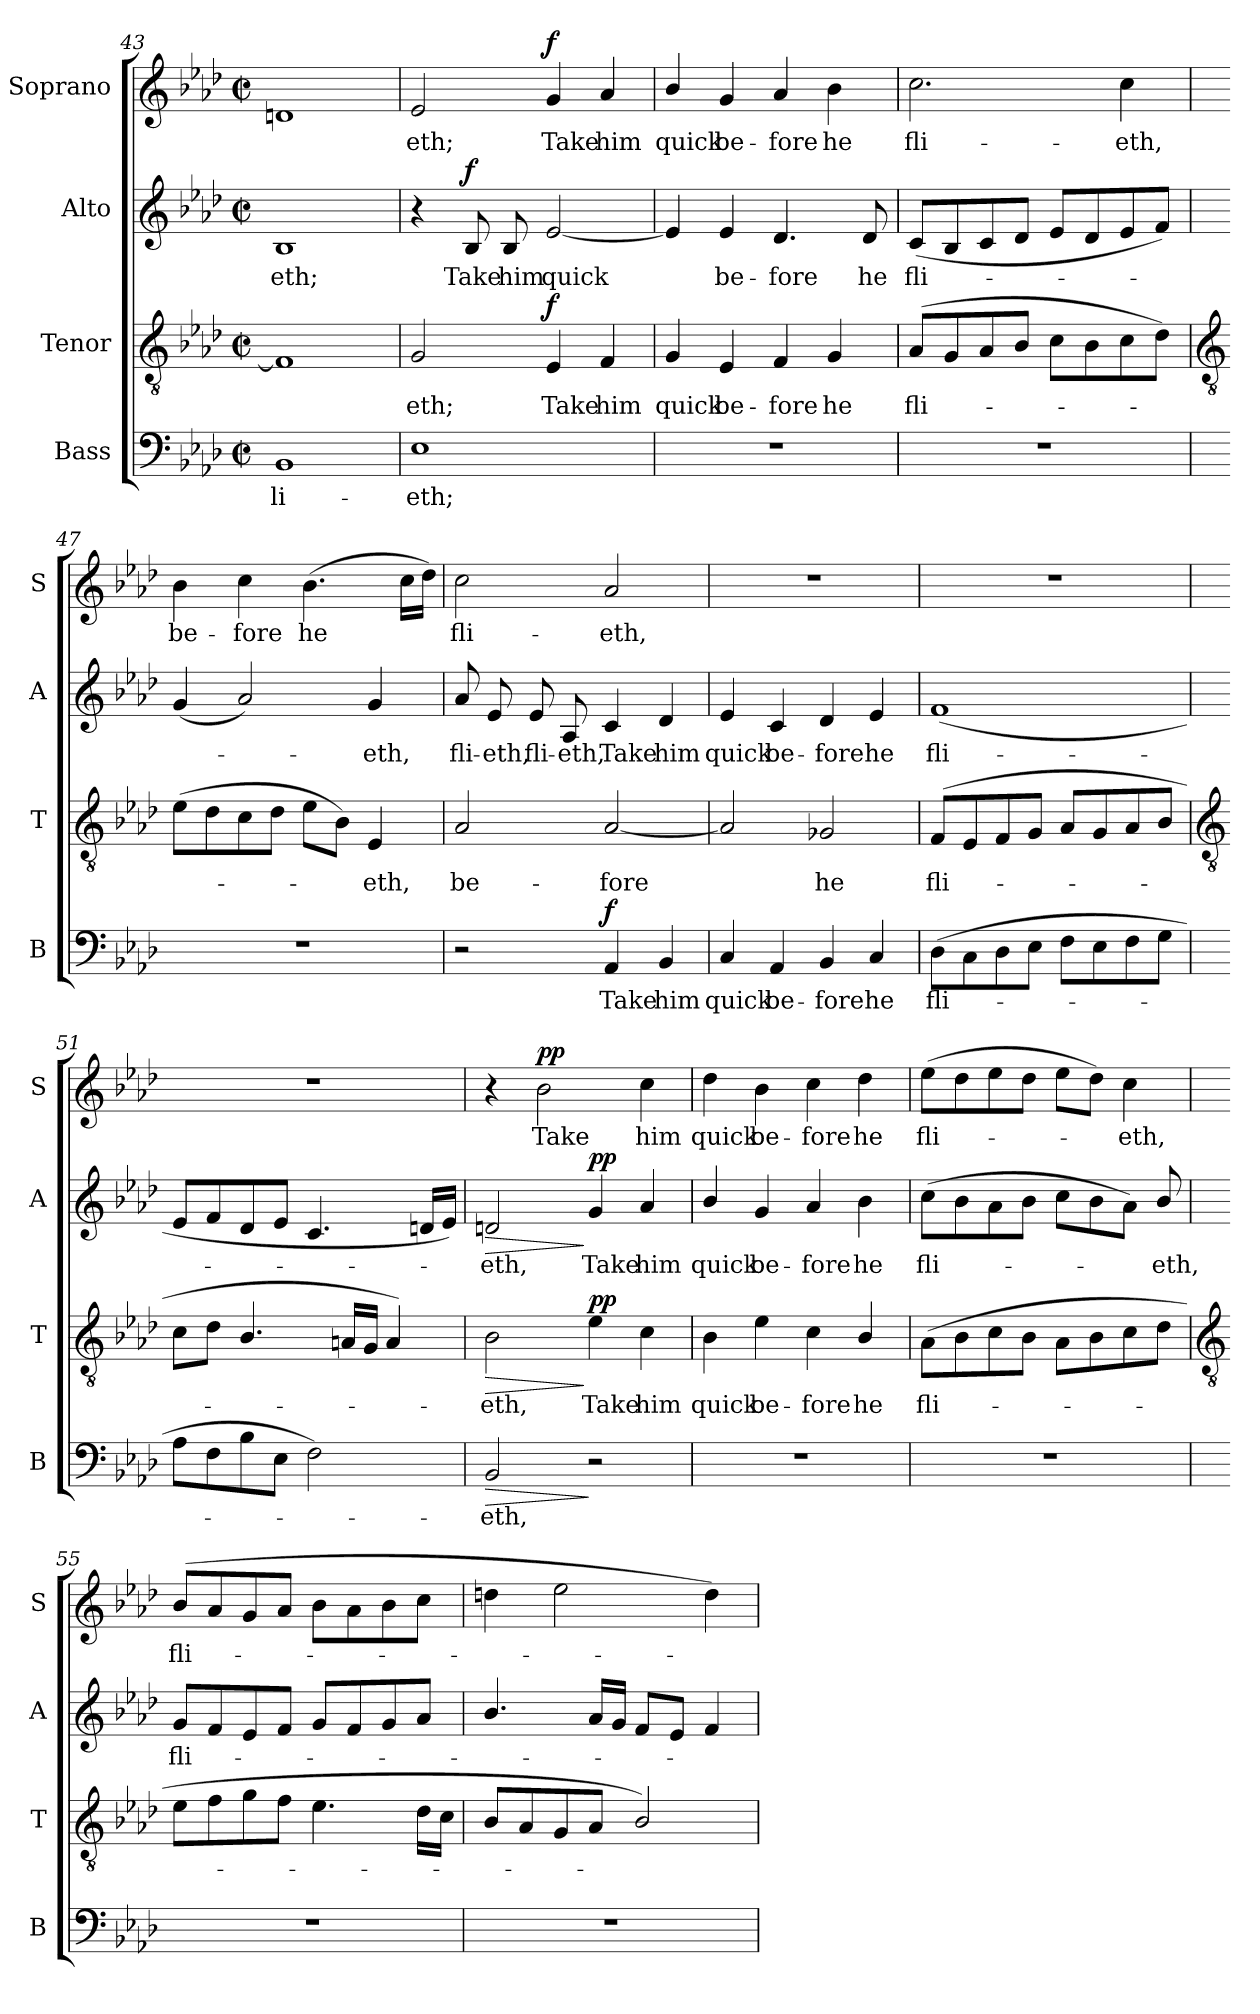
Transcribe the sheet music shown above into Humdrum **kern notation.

**kern	**text	**dynam	**kern	**text	**dynam	**kern	**text	**dynam	**kern	**text	**dynam
*part4	*part4	*part4	*part3	*part3	*part3	*part2	*part2	*part2	*part1	*part1	*part1
*staff4	*staff4	*staff4	*staff3	*staff3	*staff3	*staff2	*staff2	*staff2	*staff1	*staff1	*staff1
*I"Bass	*	*	*I"Tenor	*	*	*I"Alto	*	*	*I"Soprano	*	*
*I'B	*	*	*I'T	*	*	*I'A	*	*	*I'S	*	*
*clefF4	*	*	*clefGv2	*	*	*clefG2	*	*	*clefG2	*	*
*k[b-e-a-d-]	*	*	*k[b-e-a-d-]	*	*	*k[b-e-a-d-]	*	*	*k[b-e-a-d-]	*	*
*A-:	*	*	*A-:	*	*	*A-:	*	*	*A-:	*	*
*M2/2	*	*	*M2/2	*	*	*M2/2	*	*	*M2/2	*	*
*met(c|)	*	*	*met(c|)	*	*	*met(c|)	*	*	*met(c|)	*	*
=43	=43	=43	=43	=43	=43	=43	=43	=43	=43	=43	=43
!	!LO:LY:b	!	!	!	!	!	!LO:LY:b	!	!	!	!
1BB-	li-	.	1F]	.	.	1B-	-eth;	.	1dn	.	.
=44	=44	=44	=44	=44	=44	=44	=44	=44	=44	=44	=44
!	!LO:LY:b	!	!	!LO:LY:b	!	!	!	!	!	!LO:LY:b	!
1E-	-eth;	.	2G	eth;	.	4r	.	.	2e-	eth;	.
!	!	!	!	!	!	!	!LO:LY:b	!LO:DY:b	!	!	!
.	.	.	.	.	.	8B-	Take	f	.	.	.
!	!	!	!	!	!	!	!LO:LY:b	!	!	!	!
.	.	.	.	.	.	8B-	him	.	.	.	.
!	!	!	!	!LO:LY:b	!LO:DY:b	!	!LO:LY:b	!	!	!LO:LY:b	!LO:DY:b
.	.	.	4E-	Take	f	[2e-	quick	.	4g	Take	f
!	!	!	!	!LO:LY:b	!	!	!	!	!	!LO:LY:b	!
.	.	.	4F	him	.	.	.	.	4a-	him	.
=45	=45	=45	=45	=45	=45	=45	=45	=45	=45	=45	=45
!	!	!	!	!LO:LY:b	!	!	!	!	!	!LO:LY:b	!
1r	.	.	4G	quick	.	4e-]	.	.	4b-/	quick	.
!	!	!	!	!LO:LY:b	!	!	!LO:LY:b	!	!	!LO:LY:b	!
.	.	.	4E-	be-	.	4e-	be-	.	4g	be-	.
!	!	!	!	!LO:LY:b	!	!	!LO:LY:b	!	!	!LO:LY:b	!
.	.	.	4F	-fore	.	4.d-	-fore	.	4a-	-fore	.
!	!	!	!	!LO:LY:b	!	!	!	!	!	!LO:LY:b	!
.	.	.	4G	he	.	.	.	.	4b-	he	.
!	!	!	!	!	!	!	!LO:LY:b	!	!	!	!
.	.	.	.	.	.	8d-	he	.	.	.	.
=46	=46	=46	=46	=46	=46	=46	=46	=46	=46	=46	=46
!	!	!	!	!LO:LY:b	!	!	!LO:LY:b	!	!	!LO:LY:b	!
1r	.	.	(<8A-L	fli-	.	(<8cL	fli-	.	2.cc	fli-	.
.	.	.	8G	.	.	8B-	.	.	.	.	.
.	.	.	8A-	.	.	8c	.	.	.	.	.
.	.	.	8B-J	.	.	8d-J	.	.	.	.	.
.	.	.	8cL	.	.	8e-L	.	.	.	.	.
.	.	.	8B-	.	.	8d-	.	.	.	.	.
!	!	!	!	!	!	!	!	!	!	!LO:LY:b	!
.	.	.	8c	.	.	8e-	.	.	4cc	-eth,	.
.	.	.	8d-J)	.	.	8fJ)	.	.	.	.	.
!!LO:LB:g=z
=47	=47	=47	=47	=47	=47	=47	=47	=47	=47	=47	=47
*	*	*	*clefGv2	*	*	*	*	*	*	*	*
!	!	!	!	!	!	!	!	!	!	!LO:LY:b	!
1r	.	.	(>8e-L	.	.	(<4g	.	.	4b-	be-	.
.	.	.	8d-	.	.	.	.	.	.	.	.
!	!	!	!	!	!	!	!	!	!	!LO:LY:b	!
.	.	.	8c	.	.	2a-)	.	.	4cc	-fore	.
.	.	.	8d-J	.	.	.	.	.	.	.	.
!	!	!	!	!	!	!	!	!	!	!LO:LY:b	!
.	.	.	8e-L	.	.	.	.	.	(>4.b-	he	.
.	.	.	8B-J)	.	.	.	.	.	.	.	.
!	!	!	!	!LO:LY:b	!	!	!LO:LY:b	!	!	!	!
.	.	.	4E-	eth,	.	4g	eth,	.	.	.	.
.	.	.	.	.	.	.	.	.	16ccLL	.	.
.	.	.	.	.	.	.	.	.	16dd-JJ)	.	.
=48	=48	=48	=48	=48	=48	=48	=48	=48	=48	=48	=48
!	!	!	!	!LO:LY:b	!	!	!LO:LY:b	!	!	!LO:LY:b	!
2r	.	.	2A-	be-	.	8a-	fli-	.	2cc	fli-	.
!	!	!	!	!	!	!	!LO:LY:b	!	!	!	!
.	.	.	.	.	.	8e-	-eth,	.	.	.	.
!	!	!	!	!	!	!	!LO:LY:b	!	!	!	!
.	.	.	.	.	.	8e-	fli-	.	.	.	.
!	!	!	!	!	!	!	!LO:LY:b	!	!	!	!
.	.	.	.	.	.	8A-	-eth,	.	.	.	.
!	!LO:LY:b	!LO:DY:b	!	!LO:LY:b	!	!	!LO:LY:b	!	!	!LO:LY:b	!
4AA-	Take	f	[2A-	-fore	.	4c	Take	.	2a-	-eth,	.
!	!LO:LY:b	!	!	!	!	!	!LO:LY:b	!	!	!	!
4BB-	him	.	.	.	.	4d-	him	.	.	.	.
=49	=49	=49	=49	=49	=49	=49	=49	=49	=49	=49	=49
!	!LO:LY:b	!	!	!	!	!	!LO:LY:b	!	!	!	!
4C	quick	.	2A-]	.	.	4e-	quick	.	1r	.	.
!	!LO:LY:b	!	!	!	!	!	!LO:LY:b	!	!	!	!
4AA-	be-	.	.	.	.	4c	be-	.	.	.	.
!	!LO:LY:b	!	!	!LO:LY:b	!	!	!LO:LY:b	!	!	!	!
4BB-	-fore	.	2G-X	he	.	4d-	-fore	.	.	.	.
!	!LO:LY:b	!	!	!	!	!	!LO:LY:b	!	!	!	!
4C	he	.	.	.	.	4e-	he	.	.	.	.
=50	=50	=50	=50	=50	=50	=50	=50	=50	=50	=50	=50
!	!LO:LY:b	!	!	!LO:LY:b	!	!	!LO:LY:b	!	!	!	!
(>8D-L	fli-	.	(<8FL	fli-	.	(<1f	fli-	.	1r	.	.
8C	.	.	8E-	.	.	.	.	.	.	.	.
8D-	.	.	8F	.	.	.	.	.	.	.	.
8E-J	.	.	8GJ	.	.	.	.	.	.	.	.
8FL	.	.	8A-L	.	.	.	.	.	.	.	.
8E-	.	.	8G	.	.	.	.	.	.	.	.
8F	.	.	8A-	.	.	.	.	.	.	.	.
8GJ	.	.	8B-J	.	.	.	.	.	.	.	.
!!LO:LB:g=z
=51	=51	=51	=51	=51	=51	=51	=51	=51	=51	=51	=51
*	*	*	*clefGv2	*	*	*	*	*	*	*	*
8A-L	.	.	8cL	.	.	8e-L	.	.	1r	.	.
8F	.	.	8d-J	.	.	8f	.	.	.	.	.
8B-	.	.	4.B-/	.	.	8d-	.	.	.	.	.
8E-J	.	.	.	.	.	8e-J	.	.	.	.	.
2F)	.	.	.	.	.	4.c	.	.	.	.	.
.	.	.	16AnLL	.	.	.	.	.	.	.	.
.	.	.	16GJJ	.	.	.	.	.	.	.	.
.	.	.	4A)	.	.	.	.	.	.	.	.
.	.	.	.	.	.	16dnLL	.	.	.	.	.
.	.	.	.	.	.	16e-JJ)	.	.	.	.	.
=52	=52	=52	=52	=52	=52	=52	=52	=52	=52	=52	=52
!	!LO:LY:b	!LO:HP:b	!	!LO:LY:b	!LO:HP:b	!	!LO:LY:b	!LO:HP:b	!	!	!
2BB-	eth,	>	2B-	eth,	>	2dn	eth,	>	4r	.	.
!	!	!	!	!	!	!	!	!	!	!LO:LY:b	!LO:DY:b
.	.	.	.	.	.	.	.	.	2b-	Take	pp
!	!	!	!	!LO:LY:b	!LO:DY:n=1:b	!	!LO:LY:b	!LO:DY:n=1:b	!	!	!
2r	.	]	4e-	Take	] pp	4g	Take	] pp	.	.	.
!	!	!	!	!LO:LY:b	!	!	!LO:LY:b	!	!	!LO:LY:b	!
.	.	.	4c	him	.	4a-	him	.	4cc	him	.
=53	=53	=53	=53	=53	=53	=53	=53	=53	=53	=53	=53
!	!	!	!	!LO:LY:b	!	!	!LO:LY:b	!	!	!LO:LY:b	!
1r	.	.	4B-	quick	.	4b-/	quick	.	4dd-	quick	.
!	!	!	!	!LO:LY:b	!	!	!LO:LY:b	!	!	!LO:LY:b	!
.	.	.	4e-	be-	.	4g	be-	.	4b-	be-	.
!	!	!	!	!LO:LY:b	!	!	!LO:LY:b	!	!	!LO:LY:b	!
.	.	.	4c	-fore	.	4a-	-fore	.	4cc	-fore	.
!	!	!	!	!LO:LY:b	!	!	!LO:LY:b	!	!	!LO:LY:b	!
.	.	.	4B-/	he	.	4b-	he	.	4dd-	he	.
=54	=54	=54	=54	=54	=54	=54	=54	=54	=54	=54	=54
!	!	!	!	!LO:LY:b	!	!	!LO:LY:b	!	!	!LO:LY:b	!
1r	.	.	(>8A-L	fli-	.	(>8ccL	fli-	.	(>8ee-L	fli-	.
.	.	.	8B-	.	.	8b-	.	.	8dd-	.	.
.	.	.	8c	.	.	8a-	.	.	8ee-	.	.
.	.	.	8B-J	.	.	8b-J	.	.	8dd-J	.	.
.	.	.	8A-L	.	.	8ccL	.	.	8ee-L	.	.
.	.	.	8B-	.	.	8b-	.	.	8dd-J)	.	.
!	!	!	!	!	!	!	!	!	!	!LO:LY:b	!
.	.	.	8c	.	.	8a-J)	.	.	4cc	eth,	.
!	!	!	!	!	!	!	!LO:LY:b	!	!	!	!
.	.	.	8d-J	.	.	8b-/	eth,	.	.	.	.
!!LO:LB:g=z
=55	=55	=55	=55	=55	=55	=55	=55	=55	=55	=55	=55
*	*	*	*clefGv2	*	*	*	*	*	*	*	*
!	!	!	!	!	!	!	!LO:LY:b	!	!	!LO:LY:b	!
1r	.	.	8e-L	.	.	8gL	fli-	.	(<8b-L	fli-	.
.	.	.	8f	.	.	8f	.	.	8a-	.	.
.	.	.	8g	.	.	8e-	.	.	8g	.	.
.	.	.	8fJ	.	.	8fJ	.	.	8a-J	.	.
.	.	.	4.e-	.	.	8gL	.	.	8b-L	.	.
.	.	.	.	.	.	8f	.	.	8a-	.	.
.	.	.	.	.	.	8g	.	.	8b-	.	.
.	.	.	16d-LL	.	.	8a-J	.	.	8ccJ	.	.
.	.	.	16cJJ	.	.	.	.	.	.	.	.
=56	=56	=56	=56	=56	=56	=56	=56	=56	=56	=56	=56
1r	.	.	8B-L	.	.	4.b-/	.	.	4ddn	.	.
.	.	.	8A-	.	.	.	.	.	.	.	.
.	.	.	8G	.	.	.	.	.	2ee-	.	.
.	.	.	8A-J	.	.	16a-LL	.	.	.	.	.
.	.	.	.	.	.	16gJJ	.	.	.	.	.
.	.	.	2B-/)	.	.	8fL	.	.	.	.	.
.	.	.	.	.	.	8e-J	.	.	.	.	.
.	.	.	.	.	.	4f	.	.	4dd)	.	.
=	=	=	=	=	=	=	=	=	=	=	=
*-	*-	*-	*-	*-	*-	*-	*-	*-	*-	*-	*-
